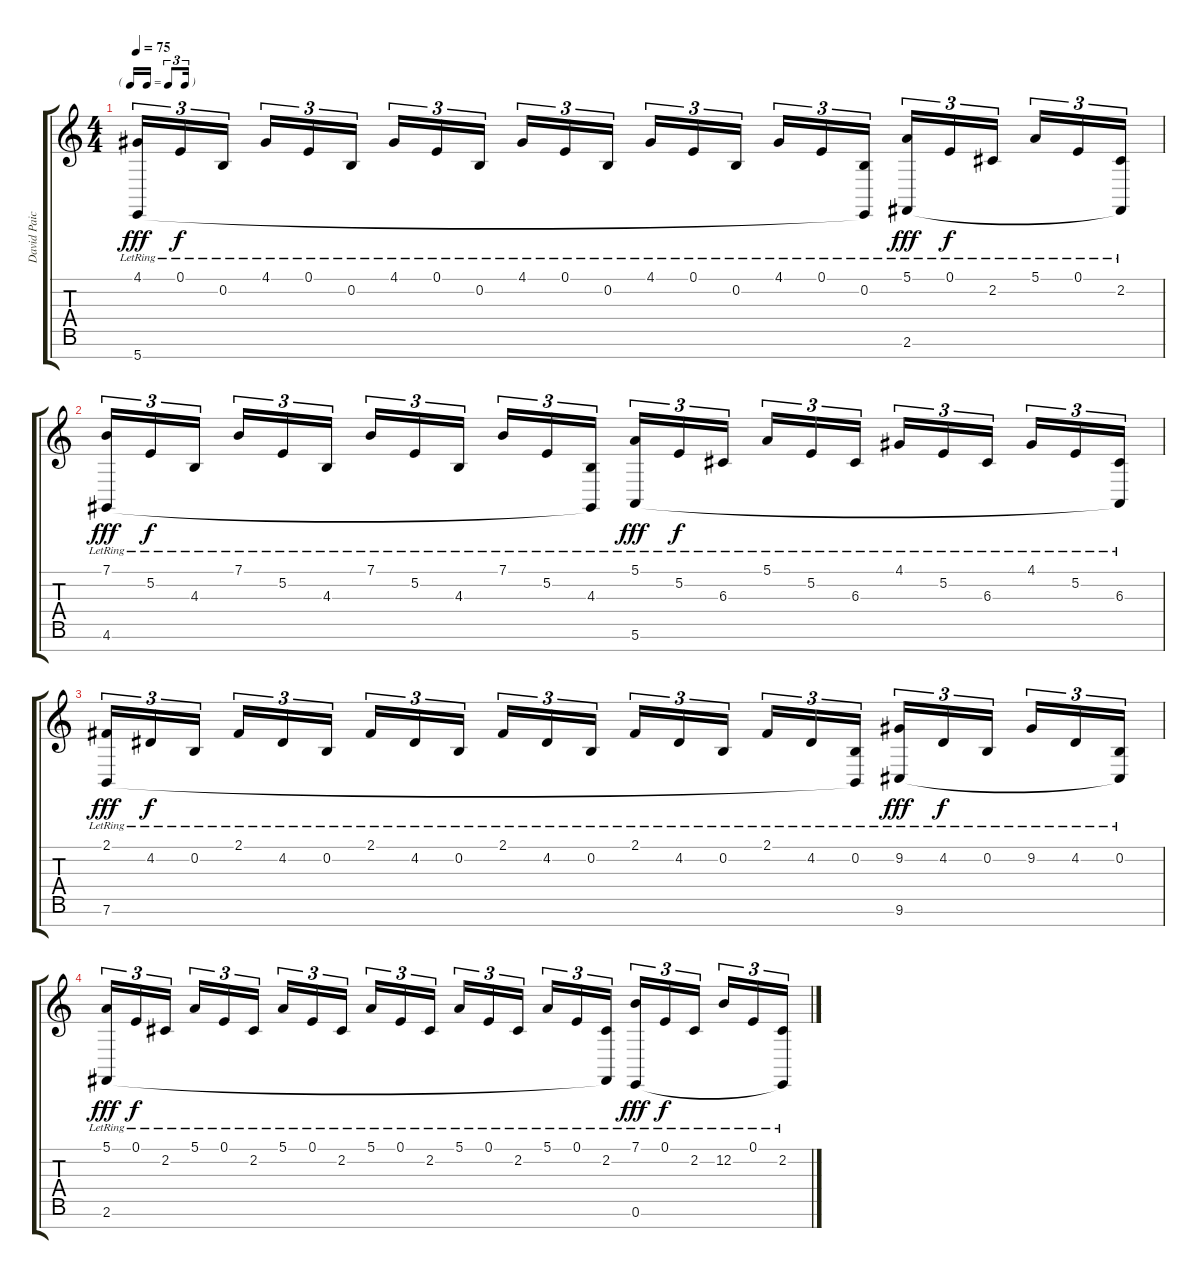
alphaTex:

\track ("David Paich" "David Paic") {instrument acousticgrandpiano}
\staff {score tabs}
\tuning (E4 B3 G3 D3 A2 E2 B1) {hide}
\ts (4 4)
\tf triplet16th
\tempo 75
\clef g2
\ks c
(4.1{lr} 5.7).16{tu (3 2) dy fff} 0.1{lr}.16{tu (3 2) dy f} 0.2{lr}.16{tu (3 2) beam splitsecondary} 4.1{lr}.16{tu (3 2)} 0.1{lr}.16{tu (3 2)} 0.2{lr}.16{tu (3 2)} 4.1{lr}.16{tu (3 2)} 0.1{lr}.16{tu (3 2)} 0.2{lr}.16{tu (3 2) beam splitsecondary} 4.1{lr}.16{tu (3 2)} 0.1{lr}.16{tu (3 2)} 0.2{lr}.16{tu (3 2)} 4.1{lr}.16{tu (3 2)} 0.1{lr}.16{tu (3 2)} 0.2{lr}.16{tu (3 2) beam splitsecondary} 4.1{lr}.16{tu (3 2)} 0.1{lr}.16{tu (3 2)} (0.2{lr} 5.7{t}).16{tu (3 2)} (5.1{lr} 2.6).16{tu (3 2) dy fff} 0.1{lr}.16{tu (3 2) dy f} 2.2{lr}.16{tu (3 2) beam splitsecondary} 5.1{lr}.16{tu (3 2)} 0.1{lr}.16{tu (3 2)} (2.2{lr} 2.6{t}).16{tu (3 2)} |
(7.1{lr} 4.6).16{tu (3 2) dy fff} 5.2{lr}.16{tu (3 2) dy f} 4.3{lr}.16{tu (3 2) beam splitsecondary} 7.1{lr}.16{tu (3 2)} 5.2{lr}.16{tu (3 2)} 4.3{lr}.16{tu (3 2)} 7.1{lr}.16{tu (3 2)} 5.2{lr}.16{tu (3 2)} 4.3{lr}.16{tu (3 2) beam splitsecondary} 7.1{lr}.16{tu (3 2)} 5.2{lr}.16{tu (3 2)} (4.3{lr} 4.6{t}).16{tu (3 2)} (5.1{lr} 5.6).16{tu (3 2) dy fff} 5.2{lr}.16{tu (3 2) dy f} 6.3{lr}.16{tu (3 2) beam splitsecondary} 5.1{lr}.16{tu (3 2)} 5.2{lr}.16{tu (3 2)} 6.3{lr}.16{tu (3 2)} 4.1{lr}.16{tu (3 2)} 5.2{lr}.16{tu (3 2)} 6.3{lr}.16{tu (3 2) beam splitsecondary} 4.1{lr}.16{tu (3 2)} 5.2{lr}.16{tu (3 2)} (6.3{lr} 5.6{t}).16{tu (3 2)} |
(2.1{lr} 7.6).16{tu (3 2) dy fff} 4.2{lr}.16{tu (3 2) dy f} 0.2{lr}.16{tu (3 2) beam splitsecondary} 2.1{lr}.16{tu (3 2)} 4.2{lr}.16{tu (3 2)} 0.2{lr}.16{tu (3 2)} 2.1{lr}.16{tu (3 2)} 4.2{lr}.16{tu (3 2)} 0.2{lr}.16{tu (3 2) beam splitsecondary} 2.1{lr}.16{tu (3 2)} 4.2{lr}.16{tu (3 2)} 0.2{lr}.16{tu (3 2)} 2.1{lr}.16{tu (3 2)} 4.2{lr}.16{tu (3 2)} 0.2{lr}.16{tu (3 2) beam splitsecondary} 2.1{lr}.16{tu (3 2)} 4.2{lr}.16{tu (3 2)} (0.2{lr} 7.6{t}).16{tu (3 2)} (9.2{lr} 9.6).16{tu (3 2) dy fff} 4.2{lr}.16{tu (3 2) dy f} 0.2{lr}.16{tu (3 2) beam splitsecondary} 9.2{lr}.16{tu (3 2)} 4.2{lr}.16{tu (3 2)} (0.2{lr} 9.6{t}).16{tu (3 2)} |
(5.1{lr} 2.6).16{tu (3 2) dy fff} 0.1{lr}.16{tu (3 2) dy f} 2.2{lr}.16{tu (3 2) beam splitsecondary} 5.1{lr}.16{tu (3 2)} 0.1{lr}.16{tu (3 2)} 2.2{lr}.16{tu (3 2)} 5.1{lr}.16{tu (3 2)} 0.1{lr}.16{tu (3 2)} 2.2{lr}.16{tu (3 2) beam splitsecondary} 5.1{lr}.16{tu (3 2)} 0.1{lr}.16{tu (3 2)} 2.2{lr}.16{tu (3 2)} 5.1{lr}.16{tu (3 2)} 0.1{lr}.16{tu (3 2)} 2.2{lr}.16{tu (3 2) beam splitsecondary} 5.1{lr}.16{tu (3 2)} 0.1{lr}.16{tu (3 2)} (2.2{lr} 2.6{t}).16{tu (3 2)} (7.1{lr} 0.6).16{tu (3 2) dy fff} 0.1{lr}.16{tu (3 2) dy f} 2.2{lr}.16{tu (3 2) beam splitsecondary} 12.2{lr}.16{tu (3 2)} 0.1{lr}.16{tu (3 2)} (2.2{lr} 0.6{t}).16{tu (3 2)}
